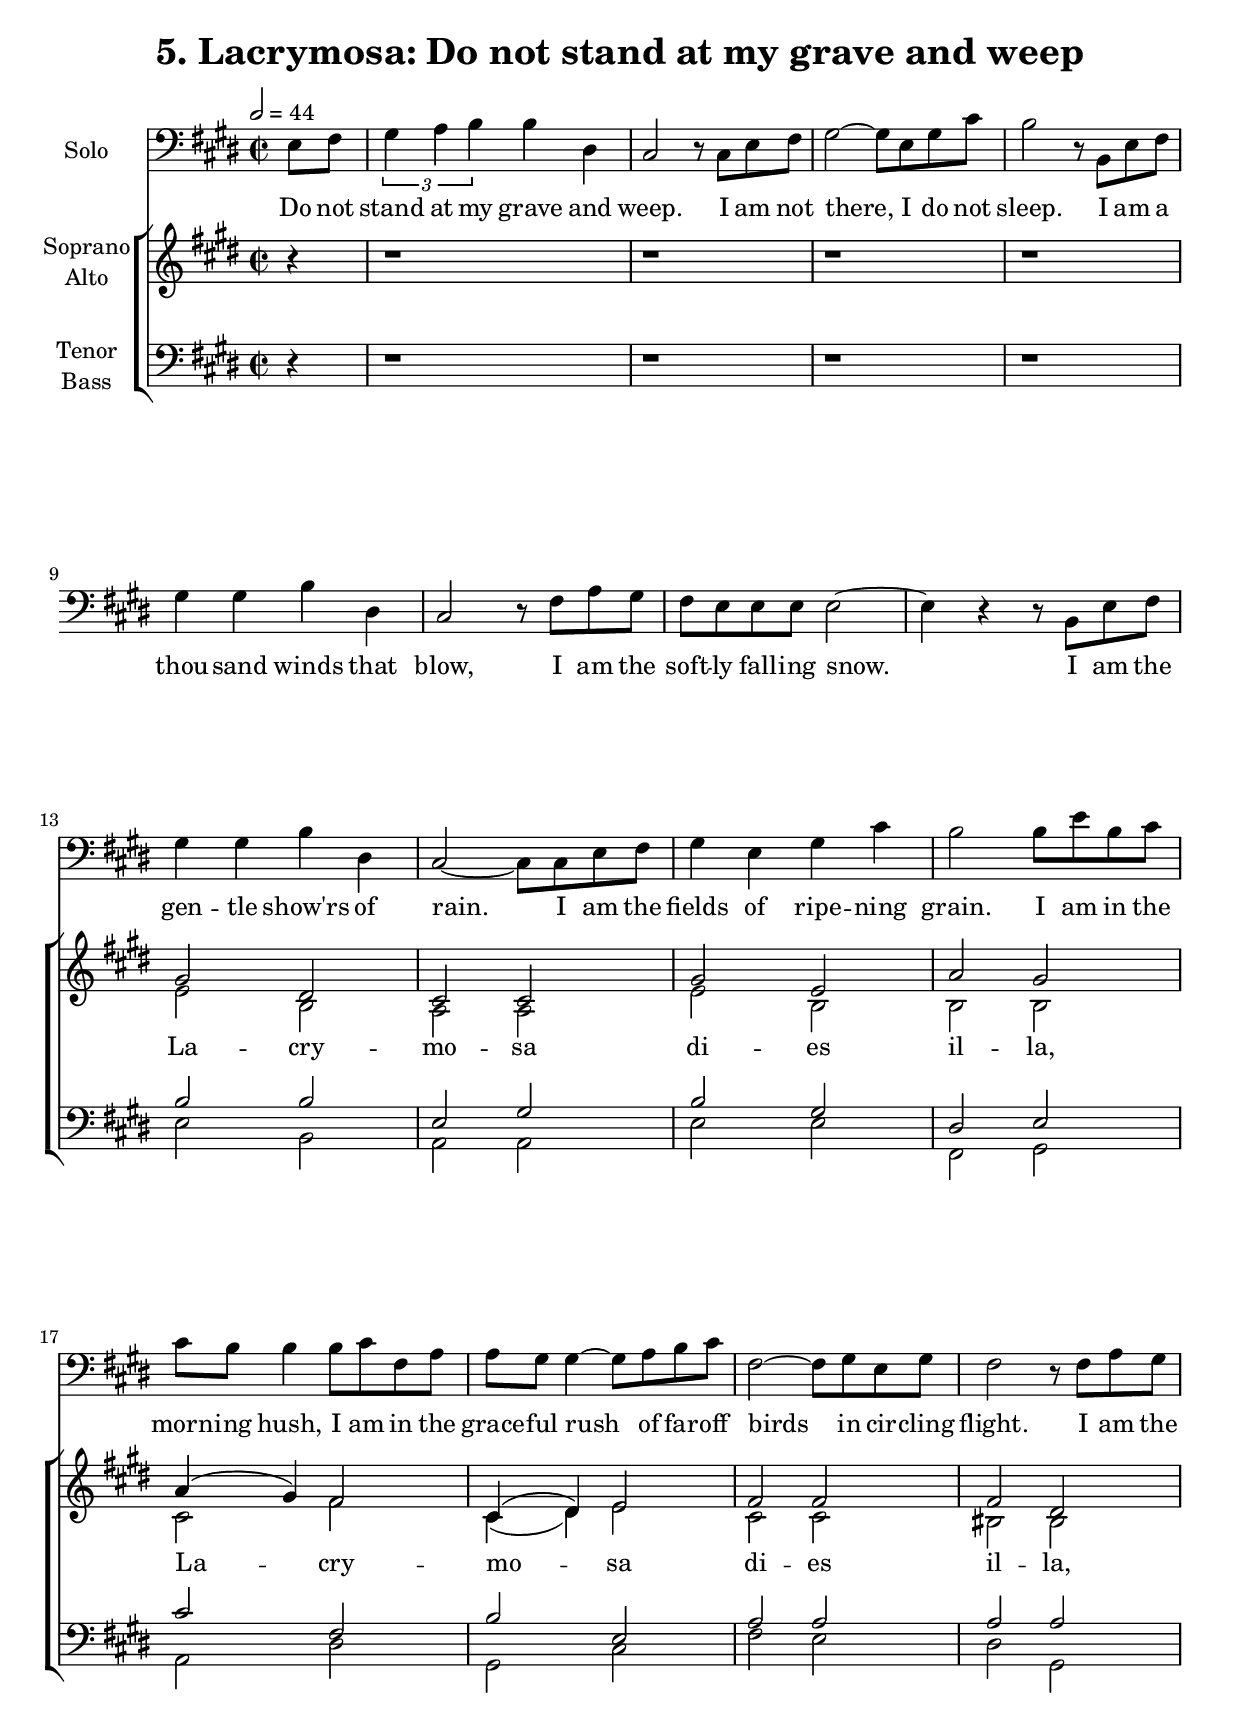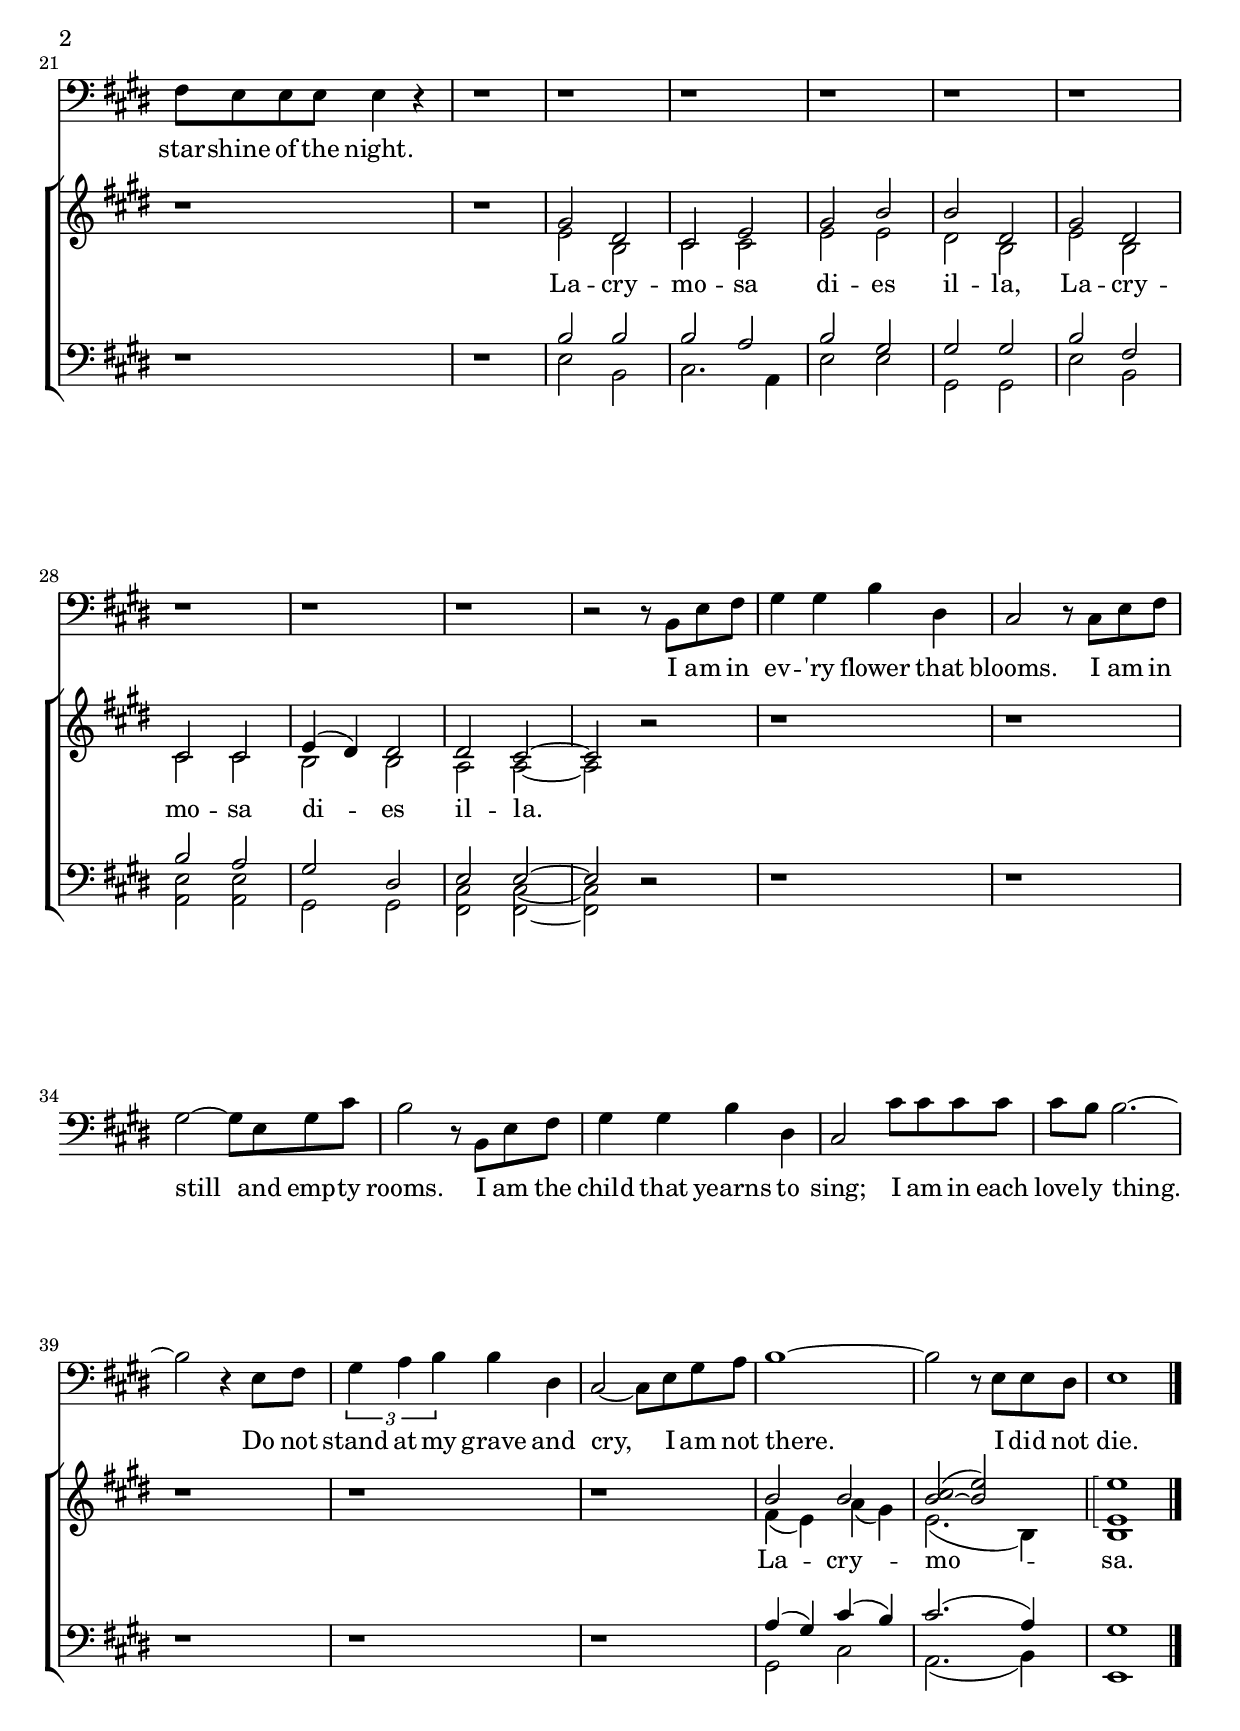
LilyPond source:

\version "2.7.40"
\header {
	title = "5. Lacrymosa: Do not stand at my grave and weep"
	footnotes = ""
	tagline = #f
}

\paper {
  #(set-paper-size "a4")
  ragged-bottom = ##f
  ragged-last-bottom = ##f
}

wordsSolo = \lyricmode {
	Do not | stand at my grave and | weep. I am not | there, I do not | sleep. I am a |
	thou -- sand winds that | blow, I am the | soft -- ly fall -- ing snow. I am the |
	gen -- tle show'rs of | rain. I am the | fields of ripe -- ning |
	grain. I am in the | morn -- ing hush, I am in the |
	grace -- ful rush of far -- off | birds in cir -- cling | flight. I am the | star -- shine of the night.
	I am in | ev -- 'ry flower that |
	blooms. I am in | still and emp -- ty | rooms. I am the | child that yearns to |
	sing; I am in each | love -- ly thing. Do not | stand at my grave and |
	cry, I am not | there. I did not | die. |
}

wordsChoir = \lyricmode {
	La -- cry -- | mo -- sa | di -- es | il -- la, |
	La -- cry -- | mo -- sa | di -- es | il -- la, |
	La -- cry -- | mo -- sa | di -- es | il -- la, |
	La -- cry -- | mo -- sa | di -- es | il -- la. |
	La -- cry -- | mo -- | sa. |
}

musicSolo = \transpose c c, {
	\clef "bass"
	\partial 4
	e'8 fis'8 | \times 2/3 { gis'4 a'4 b'4 } b'4
	dis'4 | cis'2 r8 cis'8 e'8 fis'8 | gis'2
	~ gis'8 e'8 gis'8 cis''8 | b'2 r8 b8 e'8
	fis'8 | gis'4 gis'4 b'4 dis'4 | cis'2 r8
	fis'8 a'8 gis'8 | fis'8 e'8 e'8 e'8 e'2 ~
	| e'4 r4 r8 b8 e'8 fis'8 | gis'4 gis'4
	b'4 dis'4 | cis'2 ~ cis'8 cis'8 e'8 fis'8
	| gis'4 e'4 gis'4 cis''4 | b'2 b'8 e''8
	b'8 cis''8 | cis''8 b'8 b'4 b'8 cis''8 fis'8
	a'8 | a'8 gis'8 gis'4 ~ gis'8 a'8 b'8 cis''8
	| fis'2 ~ fis'8 gis'8 e'8 gis'8 | fis'2
	r8 fis'8 a'8 gis'8 | fis'8 e'8 e'8 e'8 e'4
	r4 | r1 | r1 | r1 | r1 |
	r1 | r1 | r1 | r1 | r1 |
	r2 r8 b8 e'8 fis'8 | gis'4 gis'4 b'4 dis'4
	| cis'2 r8 cis'8 e'8 fis'8 | gis'2 ~ gis'8
	e'8 gis'8 cis''8 | b'2 r8 b8 e'8 fis'8
	| gis'4 gis'4 b'4 dis'4 | cis'2 cis''8
	cis''8 cis''8 cis''8 | cis''8 b'8 b'2. ~ |
	b'2 r4 e'8 fis'8 | \times 2/3 { gis'4 a'4 b'4 }
	b'4 dis'4 | cis'2 ~ cis'8 e'8 gis'8 a'8
	| b'1 ~ | b'2 r8 e'8 e'8 dis'8 |
	e'1 \bar "|."
}

musicSoprano = {
	\partial 4
	r4 | r1 | r1 | r1 | r1
	| r1 | r1 | r1 | r1 \break | gis'2 dis'2
	| cis'2 cis'2 | gis'2 e'2
	| a'2 gis'2 | a'4 ( gis'4 -) fis'2
	| cis'4 ( dis'4 -) e'2 | fis'2 fis'2 | fis'2 dis'2
	| r1 | r1 | gis'2 dis'2 | cis'2 e'2
	| gis'2 b'2 | b'2 dis'2 | gis'2 dis'2
	| cis'2 cis'2 | e'4 ( dis'4 -) dis'2
	| dis'2 cis'2 ~ | cis'2 r2 | r1
	| r1 | r1 | r1 | r1 | r1
	| r1 | r1 | r1 | r1 | b'2 b'2
	| \shape #'((1.2 . -1) (1 . -1.2) (0.2 . -1.2) (0 . -1)) Tie
	<< { b'2 ~ b'2 } { cis''2( e''2) } >>
	| \arpeggioBracket <e' e''>1\arpeggio \bar "|."
}
musicAlto = {
	\partial 4
	r4 | r1 | r1 | r1 | r1
	| r1 | r1 | r1 | r1 | e'2 b2
	| a2 a2 | e'2 b2 | b2 b2
	| cis'2 fis'2 | cis'4 ( dis'4 -) e'2
	| cis'2 cis'2 | bis2 bis2 | r1 | r1
	| e'2 b2 | cis'2 cis'2 | e'2 e'2
	| dis'2 b2 | e'2 b2 | cis'2 cis'2
	| b2 b2 | a2 a2 ~ | a2 r2 | r1
	| r1 | r1 | r1 | r1 | r1
	| r1 | r1 | r1 | r1
	| fis'4 ( e'4 -) a'4 ( gis'4 -) | e'2. ( b4 -)
	| b1 \bar "|."
}
musicTenor = \transpose c c, {
	\partial 4
	r4 | r1 | r1 | r1 | r1
	| r1 | r1 | r1 | r1 | b'2 b'2
	| e'2 gis'2 | b'2 gis'2 | dis'2 e'2
	| cis''2 fis'2 | b'2 e'2 | a'2 a'2
	| a'2 a'2 | r1 | r1 | b'2 b'2
	| b'2 a'2 | b'2 gis'2 | gis'2 gis'2
	| b'2 fis'2 | b'2 a'2
	| gis'2 dis'2 | e'2 e'2 ~ | e'2 r2
	| r1 | r1 | r1 | r1 | r1 | r1
	| r1 | r1 | r1 | r1
	| a'4 ( gis'4 -) cis''4 ( b'4 -) | cis''2. ( a'4 -)
	| gis'1 \bar "|."
}
musicBass = \transpose c c, {
	\partial 4
	% 5
	r4 | r1 | r1 | r1 | r1 |
	% 9
	r1 | r1 | r1 | r1 | % 13
	e'2 b2 | a2 a2 | e'2 e'2 | % 16
	fis2 gis2 | a2 dis'2 | % 18
	gis2 cis'2 | fis'2 e'2 | dis'2 gis2
	| r1 | % 22
	r1 | e'2 b2 | cis'2. a4 | e'2 e'2
	| gis2 gis2 | % 27
	e'2 b2 | <a e'>2 <a e'>2 |
	gis2 gis2 |
	<fis cis'>2
	\shape #'((0.8 . 0) (0.8 . 0.3) (0 . 0.3) (0 . 0)) Tie
	<fis cis'>2 ~
	| <fis cis'>2 r2 | r1 | % 33
	r1 | r1 | r1 | r1 | % 37
	r1 | r1 | r1 | r1 | % 41
	r1 | gis2 cis'2 | a2. ( b4 -) | e1
	\bar "|."
}

voicedefault = {
	\time 2/2 \tempo 2=44
	\key e \major
	\set Score.currentBarNumber = #5
}

\score{
	<<

		\new Staff \with {
			instrumentName = "Solo"
		} {
			\voicedefault
			\musicSolo
		}
		\addlyrics \wordsSolo


		\new ChoirStaff <<
			\new Staff \with {
				instrumentName = \markup \center-column { "Soprano" "Alto" }
				\consists "Merge_rests_engraver"
			} {
				\voicedefault
				<<
					\new Voice = sop { \voiceOne \musicSoprano }
					\new Voice = alt { \voiceTwo \musicAlto }
				>>
			}
			\new Lyrics \lyricsto sop \wordsChoir

			\new Staff \with {
				instrumentName = \markup \center-column { "Tenor" "Bass" }
				\consists "Merge_rests_engraver"
			} {
				\clef "bass"
				\voicedefault
				<<
					\new Voice = ten { \voiceOne \musicTenor }
					\new Voice = bas { \voiceTwo \musicBass }
				>>
			}
		>>

	>>
	\layout {
		\context {
			\Staff
			\RemoveEmptyStaves
		}
	}
	\midi {}
}
